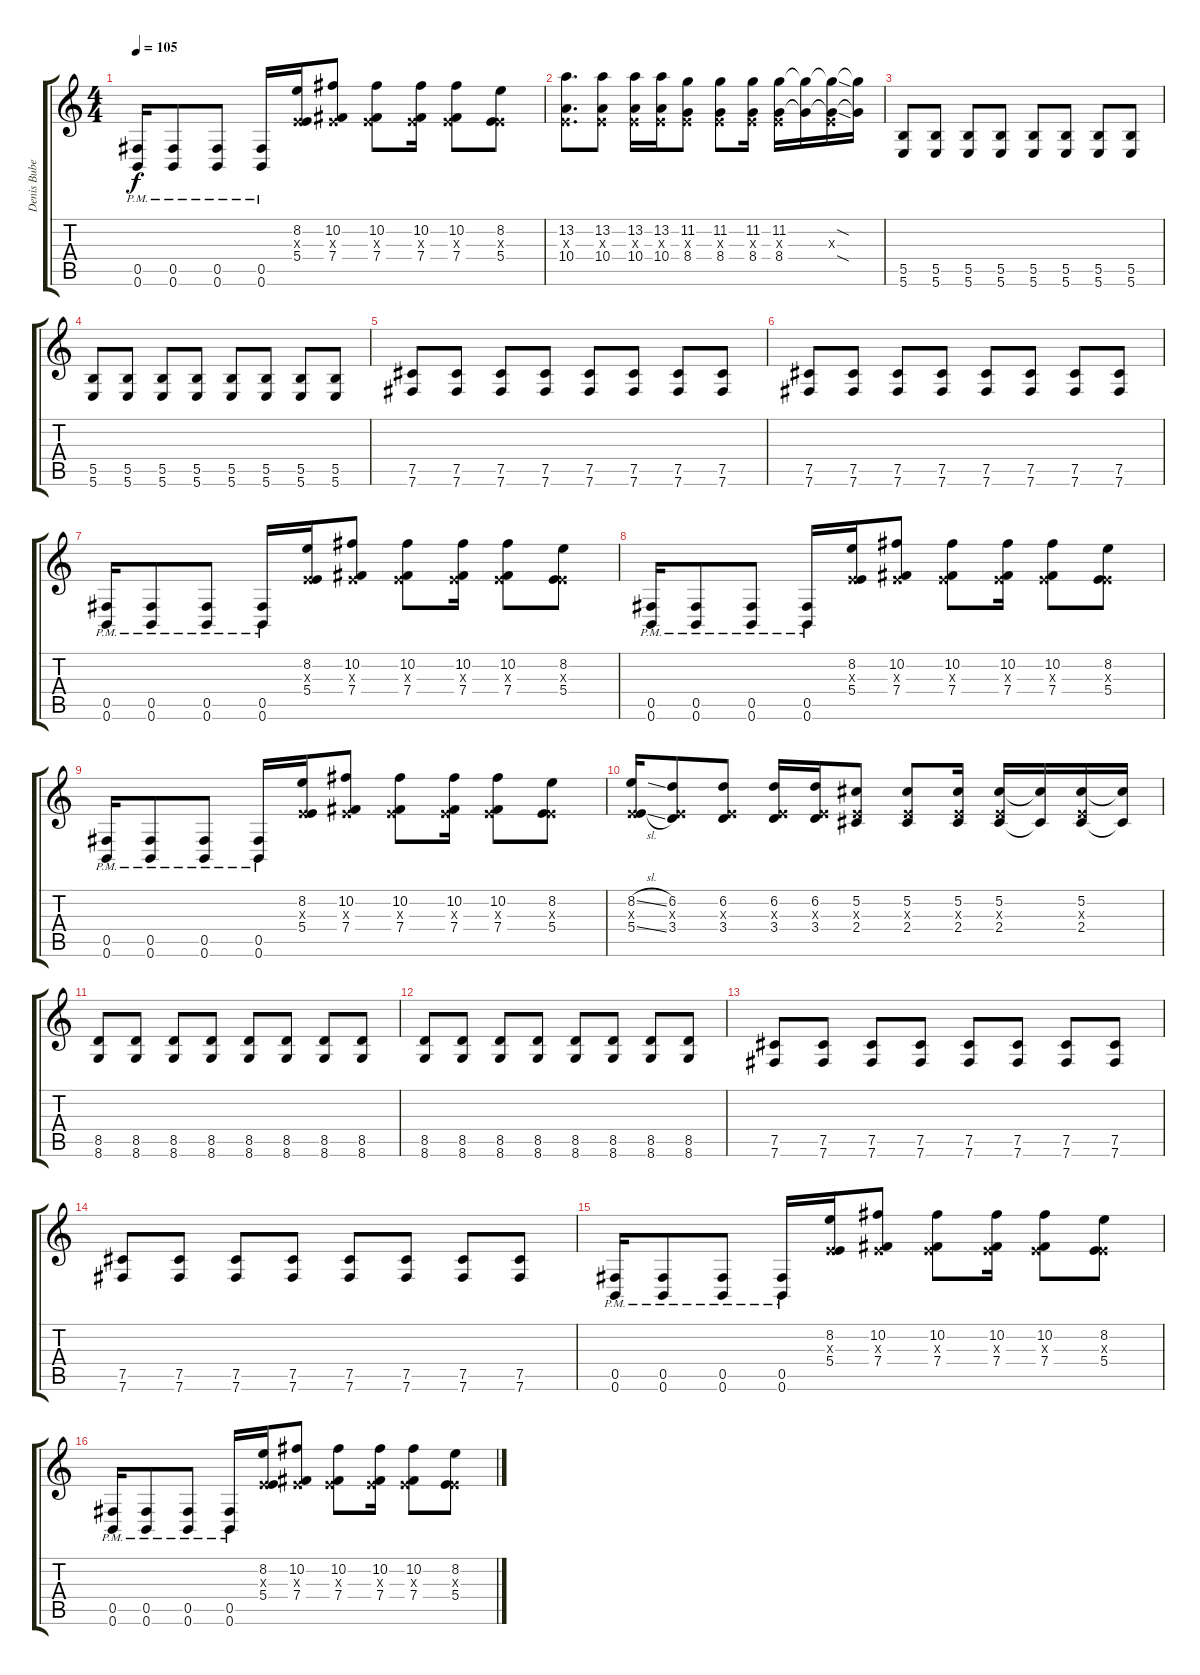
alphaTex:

\track ("Denis Bubel " "Denis Bube") {instrument distortionguitar}
\staff {score tabs}
\tuning (Db4 Ab3 E3 B2 Gb2 B1) {hide}
\ts (4 4)
\tempo 105
\clef g2
\ks c
(0.5{pm} 0.6{pm}).16{dy f} (0.5{pm} 0.6{pm}).8 (0.5{pm} 0.6{pm}).8 (0.5{pm} 0.6{pm}).16 (8.2 0.3{x} 5.4).16 (10.2 0.3{x} 7.4).8 (10.2 0.3{x} 7.4).8 (10.2 0.3{x} 7.4).16 (10.2 0.3{x} 7.4).8 (8.2 0.3{x} 5.4).8 |
(13.2 0.3{x} 10.4).8{d} (13.2 0.3{x} 10.4).8 (13.2 0.3{x} 10.4).16 (13.2 0.3{x} 10.4).16 (11.2 0.3{x} 8.4).8 (11.2 0.3{x} 8.4).8 (11.2 0.3{x} 8.4).16 (11.2 0.3{x} 8.4).16 (11.2{t} 8.4{t}).16 (11.2{sod t} 0.3{x} 8.4{sod t}).16 (11.2{t} 8.4{t}).16 |
(5.5 5.6).8 (5.5 5.6).8 (5.5 5.6).8 (5.5 5.6).8 (5.5 5.6).8 (5.5 5.6).8 (5.5 5.6).8 (5.5 5.6).8 |
(5.5 5.6).8 (5.5 5.6).8 (5.5 5.6).8 (5.5 5.6).8 (5.5 5.6).8 (5.5 5.6).8 (5.5 5.6).8 (5.5 5.6).8 |
(7.5 7.6).8 (7.5 7.6).8 (7.5 7.6).8 (7.5 7.6).8 (7.5 7.6).8 (7.5 7.6).8 (7.5 7.6).8 (7.5 7.6).8 |
(7.5 7.6).8 (7.5 7.6).8 (7.5 7.6).8 (7.5 7.6).8 (7.5 7.6).8 (7.5 7.6).8 (7.5 7.6).8 (7.5 7.6).8 |
(0.5{pm} 0.6{pm}).16 (0.5{pm} 0.6{pm}).8 (0.5{pm} 0.6{pm}).8 (0.5{pm} 0.6{pm}).16 (8.2 0.3{x} 5.4).16 (10.2 0.3{x} 7.4).8 (10.2 0.3{x} 7.4).8 (10.2 0.3{x} 7.4).16 (10.2 0.3{x} 7.4).8 (8.2 0.3{x} 5.4).8 |
(0.5{pm} 0.6{pm}).16 (0.5{pm} 0.6{pm}).8 (0.5{pm} 0.6{pm}).8 (0.5{pm} 0.6{pm}).16 (8.2 0.3{x} 5.4).16 (10.2 0.3{x} 7.4).8 (10.2 0.3{x} 7.4).8 (10.2 0.3{x} 7.4).16 (10.2 0.3{x} 7.4).8 (8.2 0.3{x} 5.4).8 |
(0.5{pm} 0.6{pm}).16 (0.5{pm} 0.6{pm}).8 (0.5{pm} 0.6{pm}).8 (0.5{pm} 0.6{pm}).16 (8.2 0.3{x} 5.4).16 (10.2 0.3{x} 7.4).8 (10.2 0.3{x} 7.4).8 (10.2 0.3{x} 7.4).16 (10.2 0.3{x} 7.4).8 (8.2 0.3{x} 5.4).8 |
(8.2{sl} 0.3{x} 5.4{sl}).16 (6.2 0.3{x} 3.4).8 (6.2 0.3{x} 3.4).8 (6.2 0.3{x} 3.4).16 (6.2 0.3{x} 3.4).16 (5.2 0.3{x} 2.4).8 (5.2 0.3{x} 2.4).8 (5.2 0.3{x} 2.4).16 (5.2 0.3{x} 2.4).16 (5.2{t} 2.4{t}).16 (5.2 0.3{x} 2.4).16 (5.2{t} 2.4{t}).16 |
(8.5 8.6).8 (8.5 8.6).8 (8.5 8.6).8 (8.5 8.6).8 (8.5 8.6).8 (8.5 8.6).8 (8.5 8.6).8 (8.5 8.6).8 |
(8.5 8.6).8 (8.5 8.6).8 (8.5 8.6).8 (8.5 8.6).8 (8.5 8.6).8 (8.5 8.6).8 (8.5 8.6).8 (8.5 8.6).8 |
(7.5 7.6).8 (7.5 7.6).8 (7.5 7.6).8 (7.5 7.6).8 (7.5 7.6).8 (7.5 7.6).8 (7.5 7.6).8 (7.5 7.6).8 |
(7.5 7.6).8 (7.5 7.6).8 (7.5 7.6).8 (7.5 7.6).8 (7.5 7.6).8 (7.5 7.6).8 (7.5 7.6).8 (7.5 7.6).8 |
(0.5{pm} 0.6{pm}).16 (0.5{pm} 0.6{pm}).8 (0.5{pm} 0.6{pm}).8 (0.5{pm} 0.6{pm}).16 (8.2 0.3{x} 5.4).16 (10.2 0.3{x} 7.4).8 (10.2 0.3{x} 7.4).8 (10.2 0.3{x} 7.4).16 (10.2 0.3{x} 7.4).8 (8.2 0.3{x} 5.4).8 |
(0.5{pm} 0.6{pm}).16 (0.5{pm} 0.6{pm}).8 (0.5{pm} 0.6{pm}).8 (0.5{pm} 0.6{pm}).16 (8.2 0.3{x} 5.4).16 (10.2 0.3{x} 7.4).8 (10.2 0.3{x} 7.4).8 (10.2 0.3{x} 7.4).16 (10.2 0.3{x} 7.4).8 (8.2 0.3{x} 5.4).8
